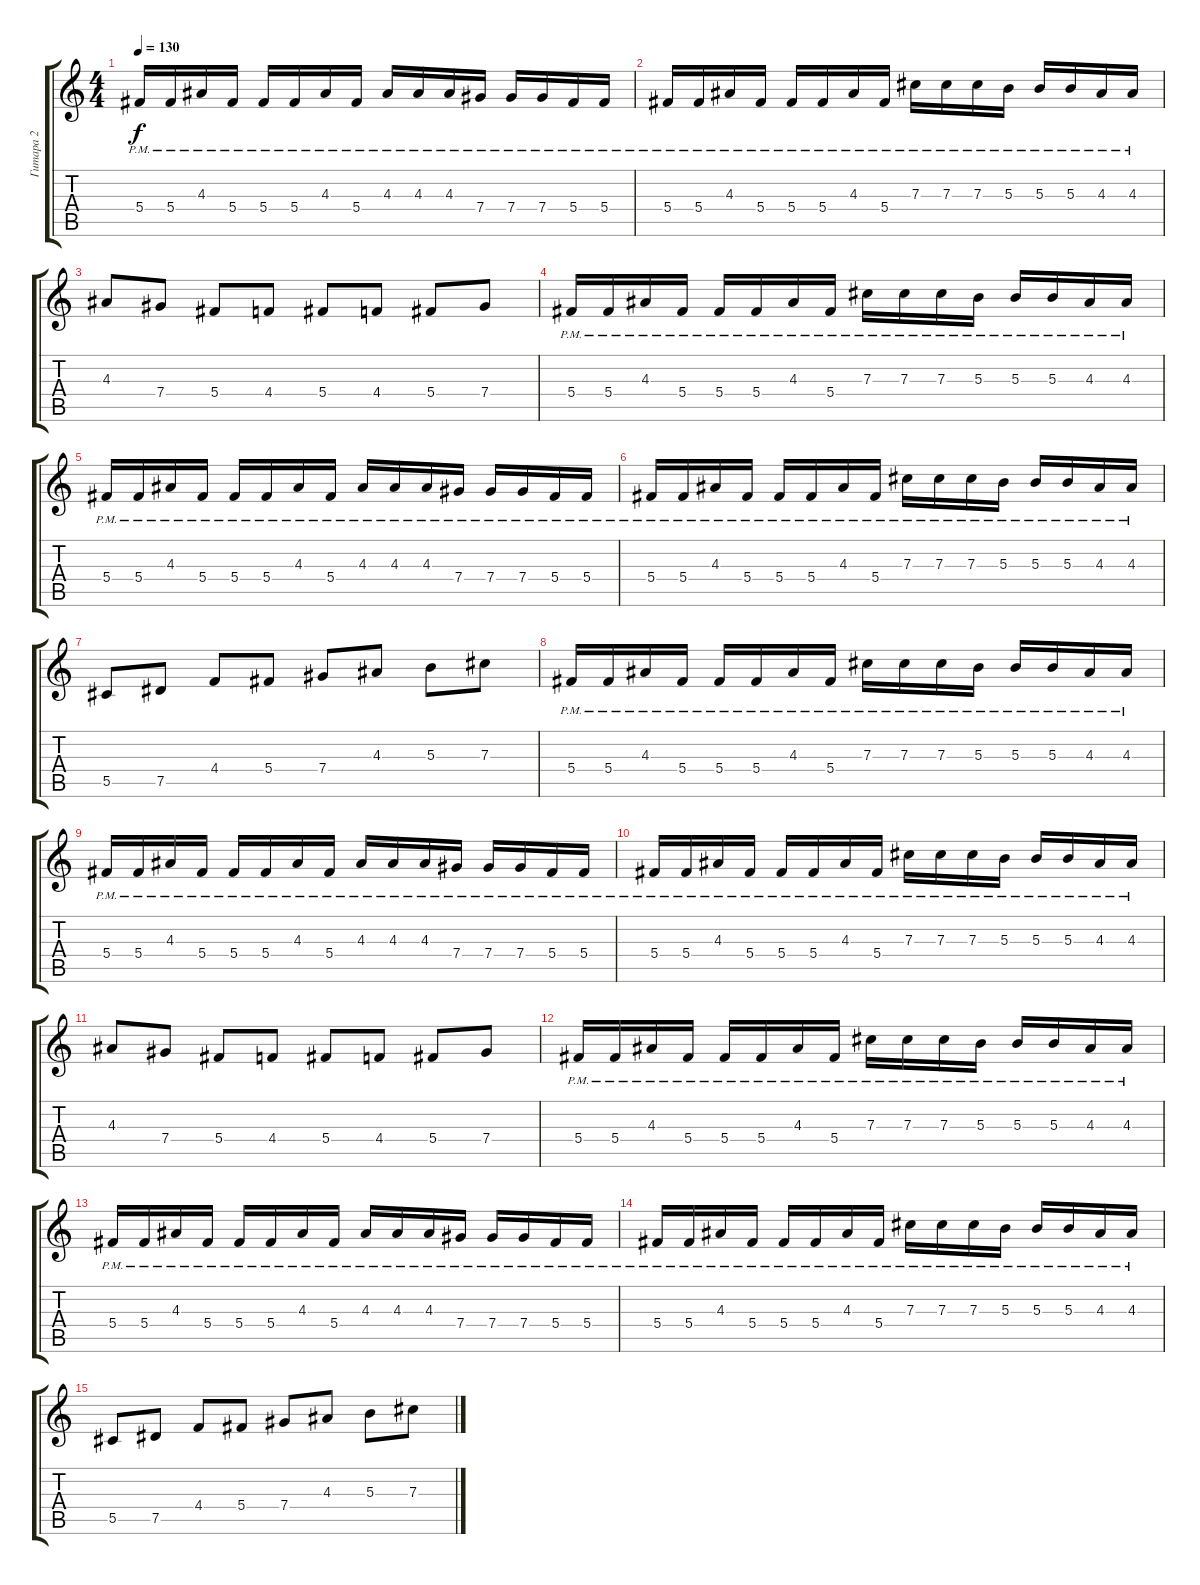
\track ("Гитара 2" "Гитара 2") {instrument distortionguitar}
\staff {score tabs}
\tuning (Eb4 Bb3 Gb3 Db3 Ab2 Eb2) {hide}
\ts (4 4)
\tempo 130
\clef g2
\ks c
5.4{pm}.16{dy f} 5.4{pm}.16 4.3{pm}.16 5.4{pm}.16 5.4{pm}.16 5.4{pm}.16 4.3{pm}.16 5.4{pm}.16 4.3{pm}.16 4.3{pm}.16 4.3{pm}.16 7.4{pm}.16 7.4{pm}.16 7.4{pm}.16 5.4{pm}.16 5.4{pm}.16 |
5.4{pm}.16 5.4{pm}.16 4.3{pm}.16 5.4{pm}.16 5.4{pm}.16 5.4{pm}.16 4.3{pm}.16 5.4{pm}.16 7.3{pm}.16 7.3{pm}.16 7.3{pm}.16 5.3{pm}.16 5.3{pm}.16 5.3{pm}.16 4.3{pm}.16 4.3{pm}.16 |
4.3.8 7.4.8 5.4.8 4.4.8 5.4.8 4.4.8 5.4.8 7.4.8 |
5.4{pm}.16 5.4{pm}.16 4.3{pm}.16 5.4{pm}.16 5.4{pm}.16 5.4{pm}.16 4.3{pm}.16 5.4{pm}.16 7.3{pm}.16 7.3{pm}.16 7.3{pm}.16 5.3{pm}.16 5.3{pm}.16 5.3{pm}.16 4.3{pm}.16 4.3{pm}.16 |
5.4{pm}.16 5.4{pm}.16 4.3{pm}.16 5.4{pm}.16 5.4{pm}.16 5.4{pm}.16 4.3{pm}.16 5.4{pm}.16 4.3{pm}.16 4.3{pm}.16 4.3{pm}.16 7.4{pm}.16 7.4{pm}.16 7.4{pm}.16 5.4{pm}.16 5.4{pm}.16 |
5.4{pm}.16 5.4{pm}.16 4.3{pm}.16 5.4{pm}.16 5.4{pm}.16 5.4{pm}.16 4.3{pm}.16 5.4{pm}.16 7.3{pm}.16 7.3{pm}.16 7.3{pm}.16 5.3{pm}.16 5.3{pm}.16 5.3{pm}.16 4.3{pm}.16 4.3{pm}.16 |
5.5.8 7.5.8 4.4.8 5.4.8 7.4.8 4.3.8 5.3.8 7.3.8 |
5.4{pm}.16 5.4{pm}.16 4.3{pm}.16 5.4{pm}.16 5.4{pm}.16 5.4{pm}.16 4.3{pm}.16 5.4{pm}.16 7.3{pm}.16 7.3{pm}.16 7.3{pm}.16 5.3{pm}.16 5.3{pm}.16 5.3{pm}.16 4.3{pm}.16 4.3{pm}.16 |
5.4{pm}.16 5.4{pm}.16 4.3{pm}.16 5.4{pm}.16 5.4{pm}.16 5.4{pm}.16 4.3{pm}.16 5.4{pm}.16 4.3{pm}.16 4.3{pm}.16 4.3{pm}.16 7.4{pm}.16 7.4{pm}.16 7.4{pm}.16 5.4{pm}.16 5.4{pm}.16 |
5.4{pm}.16 5.4{pm}.16 4.3{pm}.16 5.4{pm}.16 5.4{pm}.16 5.4{pm}.16 4.3{pm}.16 5.4{pm}.16 7.3{pm}.16 7.3{pm}.16 7.3{pm}.16 5.3{pm}.16 5.3{pm}.16 5.3{pm}.16 4.3{pm}.16 4.3{pm}.16 |
4.3.8 7.4.8 5.4.8 4.4.8 5.4.8 4.4.8 5.4.8 7.4.8 |
5.4{pm}.16 5.4{pm}.16 4.3{pm}.16 5.4{pm}.16 5.4{pm}.16 5.4{pm}.16 4.3{pm}.16 5.4{pm}.16 7.3{pm}.16 7.3{pm}.16 7.3{pm}.16 5.3{pm}.16 5.3{pm}.16 5.3{pm}.16 4.3{pm}.16 4.3{pm}.16 |
5.4{pm}.16 5.4{pm}.16 4.3{pm}.16 5.4{pm}.16 5.4{pm}.16 5.4{pm}.16 4.3{pm}.16 5.4{pm}.16 4.3{pm}.16 4.3{pm}.16 4.3{pm}.16 7.4{pm}.16 7.4{pm}.16 7.4{pm}.16 5.4{pm}.16 5.4{pm}.16 |
5.4{pm}.16 5.4{pm}.16 4.3{pm}.16 5.4{pm}.16 5.4{pm}.16 5.4{pm}.16 4.3{pm}.16 5.4{pm}.16 7.3{pm}.16 7.3{pm}.16 7.3{pm}.16 5.3{pm}.16 5.3{pm}.16 5.3{pm}.16 4.3{pm}.16 4.3{pm}.16 |
5.5.8 7.5.8 4.4.8 5.4.8 7.4.8 4.3.8 5.3.8 7.3.8
